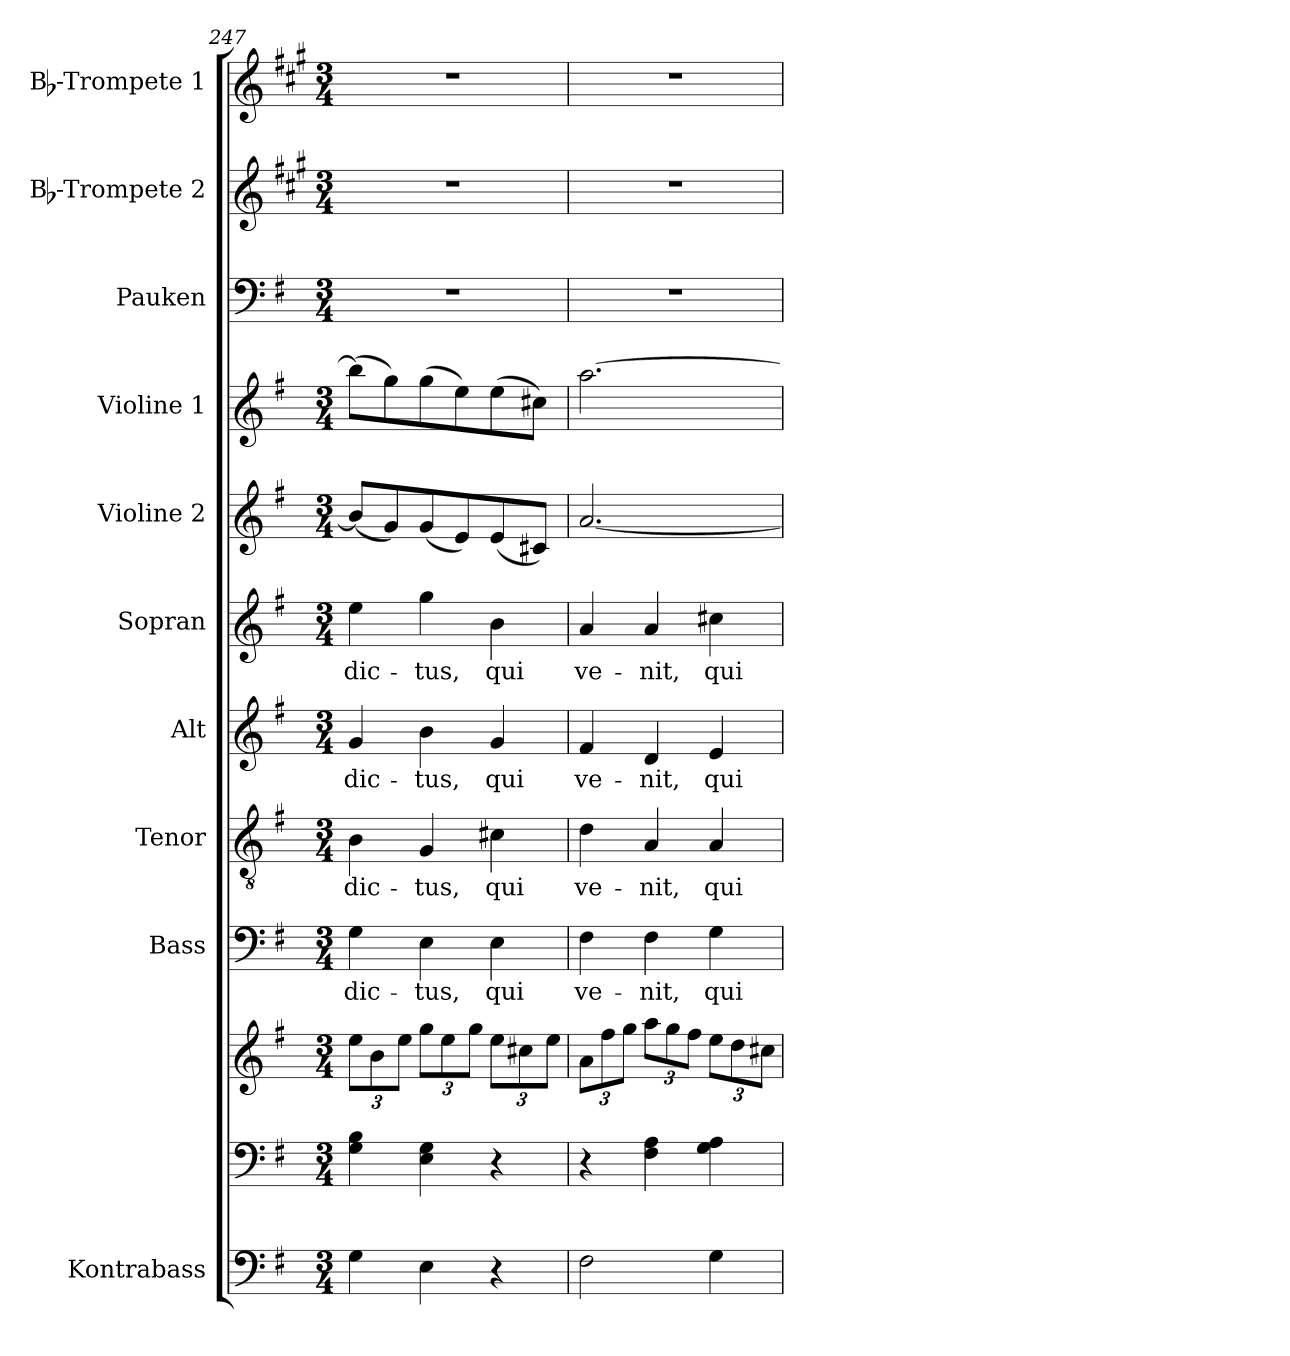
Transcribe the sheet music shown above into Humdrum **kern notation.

**kern	**kern	**kern	**kern	**text	**kern	**text	**kern	**text	**kern	**text	**kern	**kern	**kern	**kern	**kern
*part11	*part10	*part10	*part9	*part9	*part8	*part8	*part7	*part7	*part6	*part6	*part5	*part4	*part3	*part2	*part1
*staff12	*staff11	*staff10	*staff9	*staff9	*staff8	*staff8	*staff7	*staff7	*staff6	*staff6	*staff5	*staff4	*staff3	*staff2	*staff1
*I"Kontrabass	*	*	*I"Bass	*	*I"Tenor	*	*I"Alt	*	*I"Sopran	*	*I"Violine 2	*I"Violine 1	*I"Pauken	*I"Bb-Trompete 2	*I"Bb-Trompete 1
*I'Kb.	*	*	*I'B.	*	*I'T.	*	*I'A.	*	*I'S.	*	*I'Vl. 2	*I'Vl. 1	*I'Pk.	*I'Bb Trp. 2	*I'Bb Trp. 1
*clefF4	*clefF4	*clefG2	*clefF4	*	*clefGv2	*	*clefG2	*	*clefG2	*	*clefG2	*clefG2	*clefF4	*clefG2	*clefG2
*ITrd7c12	*	*	*	*	*	*	*	*	*	*	*	*	*	*ITrd1c2	*ITrd1c2
*k[f#]	*k[f#]	*k[f#]	*k[f#]	*	*k[f#]	*	*k[f#]	*	*k[f#]	*	*k[f#]	*k[f#]	*k[f#]	*k[f#]	*k[f#]
*G:	*G:	*G:	*G:	*	*G:	*	*G:	*	*G:	*	*G:	*G:	*G:	*G:	*G:
*M3/4	*M3/4	*M3/4	*M3/4	*	*M3/4	*	*M3/4	*	*M3/4	*	*M3/4	*M3/4	*M3/4	*M3/4	*M3/4
*	*	*Xbrackettup	*	*	*	*	*	*	*	*	*	*	*	*	*
=247	=247	=247	=247	=247	=247	=247	=247	=247	=247	=247	=247	=247	=247	=247	=247
!	!	!	!	!LO:LY:b	!	!LO:LY:b	!	!LO:LY:b	!	!LO:LY:b	!	!	!	!	!
4GG\	4G\ 4B\	12ee\L	4G\	-dic-	4B\	-dic-	4g/	-dic-	4ee\	-dic-	(<8b/L]	(>8bb\L]	2.r	2.r	2.r
.	.	12b\	.	.	.	.	.	.	.	.	.	.	.	.	.
.	.	.	.	.	.	.	.	.	.	.	8g/)	8gg\)	.	.	.
.	.	12ee\J	.	.	.	.	.	.	.	.	.	.	.	.	.
!	!	!	!	!LO:LY:b	!	!LO:LY:b	!	!LO:LY:b	!	!LO:LY:b	!	!	!	!	!
4EE\	4E\ 4G\	12gg\L	4E\	-tus,	4G/	-tus,	4b\	-tus,	4gg\	-tus,	(<8g/	(>8gg\	.	.	.
.	.	12ee\	.	.	.	.	.	.	.	.	.	.	.	.	.
.	.	.	.	.	.	.	.	.	.	.	8e/)	8ee\)	.	.	.
.	.	12gg\J	.	.	.	.	.	.	.	.	.	.	.	.	.
!	!	!	!	!LO:LY:b	!	!LO:LY:b	!	!LO:LY:b	!	!LO:LY:b	!	!	!	!	!
4r	4r	12ee\L	4E\	qui	4c#X\	qui	4g/	qui	4b\	qui	(<8e/	(>8ee\	.	.	.
.	.	12cc#X\	.	.	.	.	.	.	.	.	.	.	.	.	.
.	.	.	.	.	.	.	.	.	.	.	8c#X/J)	8cc#X\J)	.	.	.
.	.	12ee\J	.	.	.	.	.	.	.	.	.	.	.	.	.
=248	=248	=248	=248	=248	=248	=248	=248	=248	=248	=248	=248	=248	=248	=248	=248
!	!	!	!	!LO:LY:b	!	!LO:LY:b	!	!LO:LY:b	!	!LO:LY:b	!	!	!	!	!
2FF#\	4r	12a\L	4F#\	ve-	4d\	ve-	4f#/	ve-	4a/	ve-	[2.a/	[2.aa\	2.r	2.r	2.r
.	.	12ff#\	.	.	.	.	.	.	.	.	.	.	.	.	.
.	.	12gg\J	.	.	.	.	.	.	.	.	.	.	.	.	.
!	!	!	!	!LO:LY:b	!	!LO:LY:b	!	!LO:LY:b	!	!LO:LY:b	!	!	!	!	!
.	4F#\ 4A\	12aa\L	4F#\	-nit,	4A/	-nit,	4d/	-nit,	4a/	-nit,	.	.	.	.	.
.	.	12gg\	.	.	.	.	.	.	.	.	.	.	.	.	.
.	.	12ff#\J	.	.	.	.	.	.	.	.	.	.	.	.	.
!	!	!	!	!LO:LY:b	!	!LO:LY:b	!	!LO:LY:b	!	!LO:LY:b	!	!	!	!	!
4GG\	4G\ 4A\	12ee\L	4G\	qui	4A/	qui	4e/	qui	4cc#X\	qui	.	.	.	.	.
.	.	12dd\	.	.	.	.	.	.	.	.	.	.	.	.	.
.	.	12cc#X\J	.	.	.	.	.	.	.	.	.	.	.	.	.
=	=	=	=	=	=	=	=	=	=	=	=	=	=	=	=
*-	*-	*-	*-	*-	*-	*-	*-	*-	*-	*-	*-	*-	*-	*-	*-
